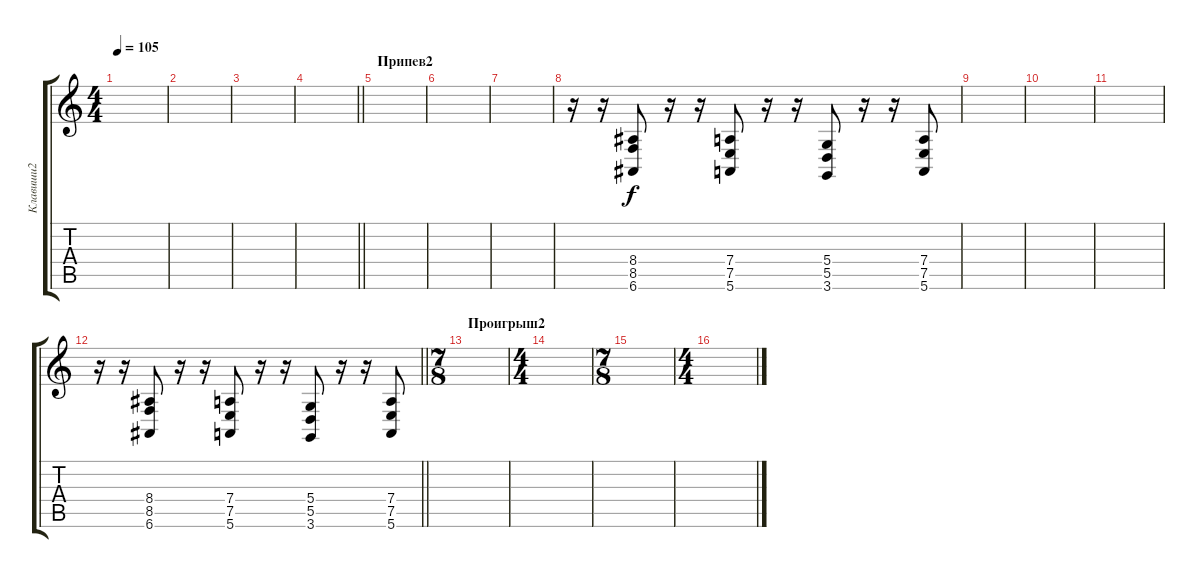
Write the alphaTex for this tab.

\track ("Клавиши2" "Клавиши2") {instrument stringensemble1}
\staff {score tabs}
\tuning (E4 B3 G3 D3 A2 E2) {hide}
\ts (4 4)
\tempo 105
\clef g2
\ks c
|
|
|
\barLineRight lightlight
|
\section ("" "Припев2")
|
|
|
r.16 r.16 (8.4 8.5 6.6).8 r.16 r.16 (7.4 7.5 5.6).8 r.16 r.16 (5.4 5.5 3.6).8 r.16 r.16 (7.4 7.5 5.6).8 |
|
|
|
\barLineRight lightlight
r.16 r.16 (8.4 8.5 6.6).8 r.16 r.16 (7.4 7.5 5.6).8 r.16 r.16 (5.4 5.5 3.6).8 r.16 r.16 (7.4 7.5 5.6).8 |
\ts (7 8)
\section ("" "Проигрыш2")
|
\ts (4 4)
|
\ts (7 8)
|
\ts (4 4)
